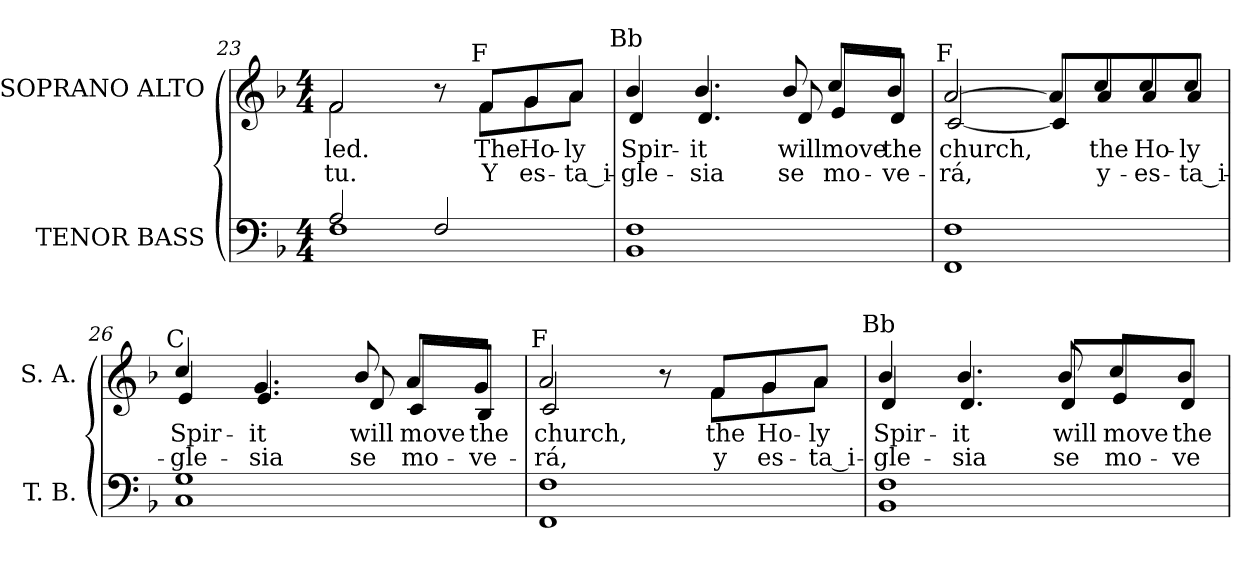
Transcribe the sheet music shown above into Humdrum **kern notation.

**kern	**kern	**text	**text
*part2	*part1	*part1	*part1
*staff2	*staff1	*staff1	*staff1
*I"TENOR BASS	*I"SOPRANO ALTO	*	*
*I'T. B.	*I'S. A.	*	*
*clefF4	*clefG2	*	*
*k[b-]	*k[b-]	*	*
*F:	*F:	*	*
*M4/4	*M4/4	*	*
=23	=23	=23	=23
*^	*	*	*
!	!	!	!LO:LY:b:color=#000000	!LO:LY:b:color=#000000
*	*	*^	*	*
2Ai/	1Fi	2fi/	2fi\	led.	-tu.
2Fi/	.	8r	8ryy	.	.
!	!	!LO:TX:a:cj:t=F	!	!	!
!	!	!	!	!LO:LY:b:color=#000000	!LO:LY:b:color=#000000
.	.	8fi/L	8fi\L	The	Y
!	!	!	!	!LO:LY:b:color=#000000	!LO:LY:b:color=#000000
.	.	8gi/	8gi\	Ho-	es-
!	!	!	!	!LO:LY:b:color=#000000	!LO:LY:b:color=#000000
.	.	8ai/J	8ai\J	-ly	-ta_i-
=24	=24	=24	=24	=24	=24
!	!	!LO:TX:a:cj:t=Bb	!	!	!
!	!	!	!	!LO:LY:b:color=#000000	!LO:LY:b:color=#000000
1Fi	1BB-i	4b-i/	4di/	Spir-	-gle-
!	!	!	!	!LO:LY:b:color=#000000	!LO:LY:b:color=#000000
.	.	4.b-i/	4.di/	-it	-sia
!	!	!	!	!LO:LY:b:color=#000000	!LO:LY:b:color=#000000
.	.	8b-i/	8di/	will	se
!	!	!	!	!LO:LY:b:color=#000000	!LO:LY:b:color=#000000
.	.	8cci/L	8ei/L	move	mo-
!	!	!	!	!LO:LY:b:color=#000000	!LO:LY:b:color=#000000
.	.	8b-i/J	8di/J	the	-ve-
!!LO:LB:g=z	!!
=25	=25	=25	=25	=25	=25
!	!	!LO:TX:a:cj:t=F	!	!	!
!	!	!	!	!LO:LY:b:color=#000000	!LO:LY:b:color=#000000
1Fi	1FFi	[2ai/	[2ci/	church,	-rá,
.	.	8ai/L]	8ci/L]	.	.
!	!	!	!	!LO:LY:b:color=#000000	!LO:LY:b:color=#000000
.	.	8cci/	8ai/	the	y-
!	!	!	!	!LO:LY:b:color=#000000	!LO:LY:b:color=#000000
.	.	8cci/	8ai/	Ho-	-es-
!	!	!	!	!LO:LY:b:color=#000000	!LO:LY:b:color=#000000
.	.	8cci/J	8ai/J	-ly	-ta_i-
=26	=26	=26	=26	=26	=26
!	!	!LO:TX:a:cj:t=C	!	!	!
!	!	!	!	!LO:LY:b:color=#000000	!LO:LY:b:color=#000000
1Gi	1Ci	4cci/	4ei/	Spir-	-gle-
!	!	!	!	!LO:LY:b:color=#000000	!LO:LY:b:color=#000000
.	.	4.gi/	4.ei/	-it	-sia
!	!	!	!	!LO:LY:b:color=#000000	!LO:LY:b:color=#000000
.	.	8b-i/	8di/	will	se
!	!	!	!	!LO:LY:b:color=#000000	!LO:LY:b:color=#000000
.	.	8ai/L	8ci/L	move	mo-
!	!	!	!	!LO:LY:b:color=#000000	!LO:LY:b:color=#000000
.	.	8gi/J	8B-i/J	the	-ve-
=27	=27	=27	=27	=27	=27
!	!	!LO:TX:a:cj:t=F	!	!	!
!	!	!	!	!LO:LY:b:color=#000000	!LO:LY:b:color=#000000
1Fi	1FFi	2ai/	2ci/	church,	-rá,
.	.	8r	8ryy	.	.
!	!	!	!	!LO:LY:b:color=#000000	!LO:LY:b:color=#000000
.	.	8fi/L	8fi\L	the	y
!	!	!	!	!LO:LY:b:color=#000000	!LO:LY:b:color=#000000
.	.	8gi/	8gi\	Ho-	es-
!	!	!	!	!LO:LY:b:color=#000000	!LO:LY:b:color=#000000
.	.	8ai/J	8ai\J	-ly	-ta_i-
!!LO:LB:g=z	!!
=28	=28	=28	=28	=28	=28
!	!	!LO:TX:a:cj:t=Bb	!	!	!
!	!	!	!	!LO:LY:b:color=#000000	!LO:LY:b:color=#000000
1Fi	1BB-i	4b-i/	4di/	Spir-	-gle-
!	!	!	!	!LO:LY:b:color=#000000	!LO:LY:b:color=#000000
.	.	4.b-i/	4.di/	-it	-sia
!	!	!	!	!LO:LY:b:color=#000000	!LO:LY:b:color=#000000
.	.	8b-i/	8di/L	will	se
!	!	!	!	!LO:LY:b:color=#000000	!LO:LY:b:color=#000000
.	.	8cci/L	8ei/	move	mo-
!	!	!	!	!LO:LY:b:color=#000000	!LO:LY:b:color=#000000
.	.	8b-i/J	8di/J	the	-ve-
*v	*v	*	*	*	*
*	*v	*v	*	*
=	=	=	=
*-	*-	*-	*-
